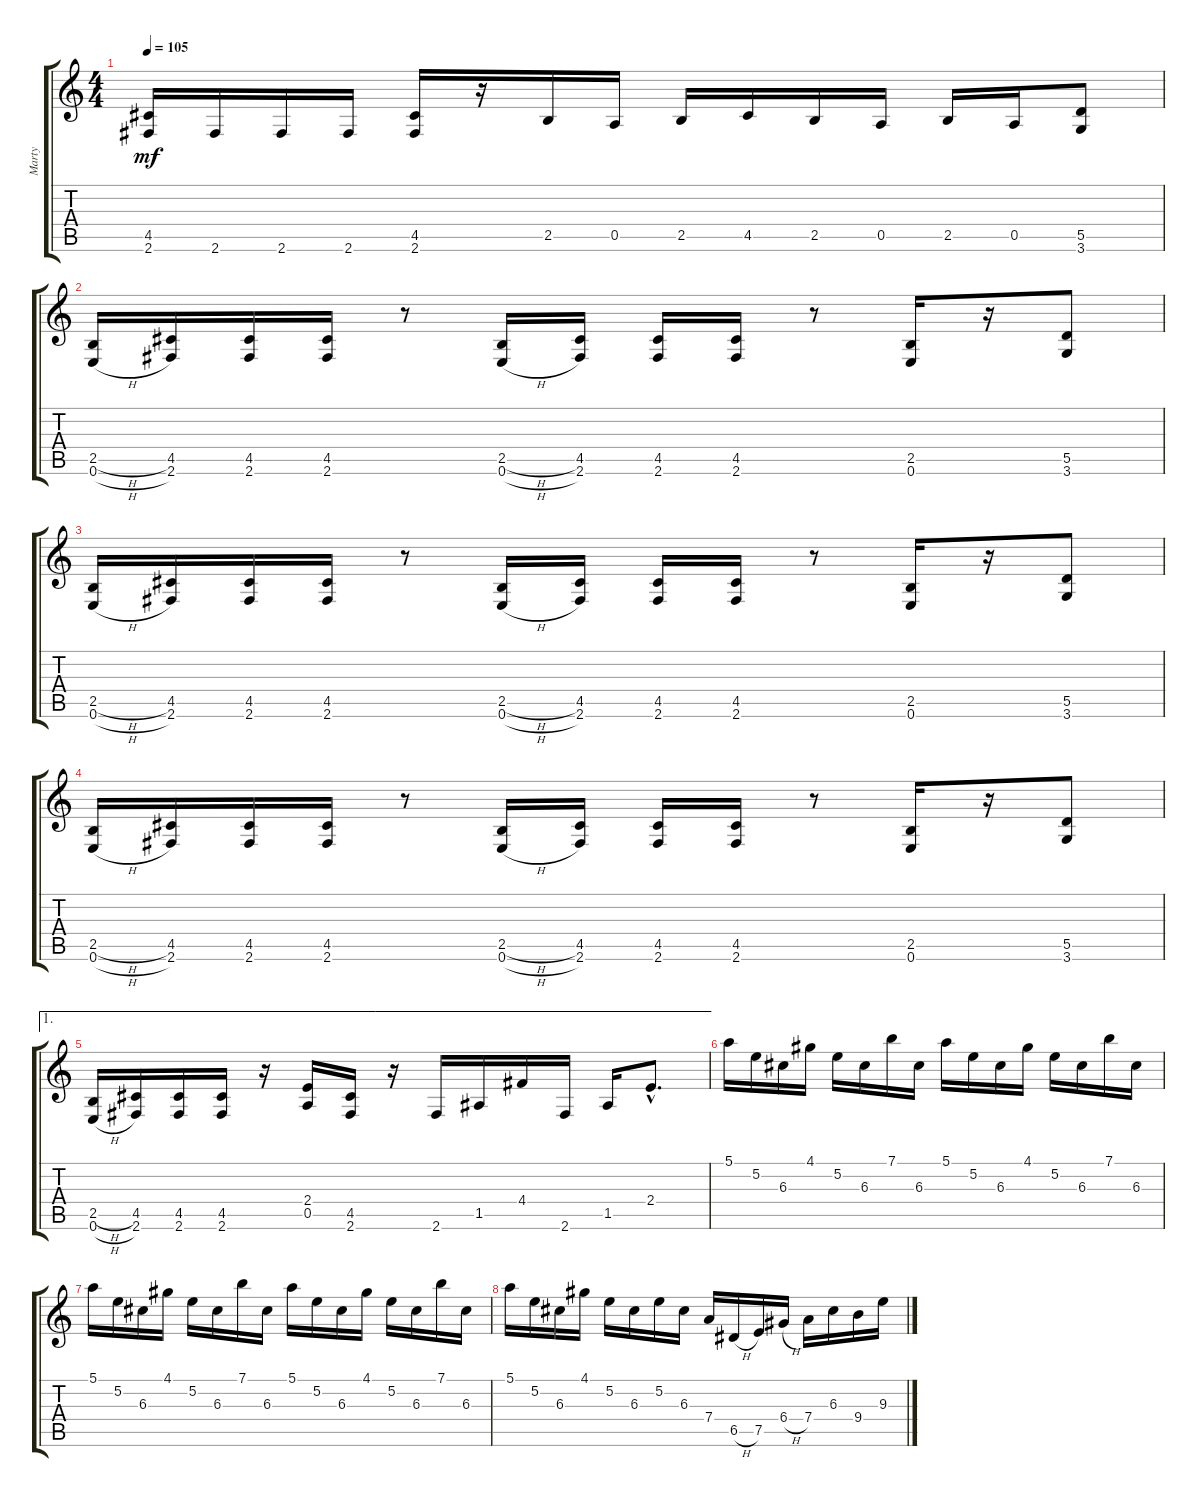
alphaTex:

\track ("Marty" "Marty") {instrument distortionguitar}
\staff {score tabs}
\tuning (E4 B3 G3 D3 A2 E2) {hide}
\ts (4 4)
\tempo 105
\clef g2
\ks c
(4.5 2.6).16{dy mf} 2.6.16 2.6.16 2.6.16 (4.5 2.6).16 r.16 2.5.16 0.5.16 2.5.16 4.5.16 2.5.16 0.5.16 2.5.16 0.5.16 (5.5 3.6).8 |
(2.5{h} 0.6{h}).16 (4.5 2.6).16 (4.5 2.6).16 (4.5 2.6).16 r.8 (2.5{h} 0.6{h}).16 (4.5 2.6).16 (4.5 2.6).16 (4.5 2.6).16 r.8 (2.5 0.6).16 r.16 (5.5 3.6).8 |
(2.5{h} 0.6{h}).16 (4.5 2.6).16 (4.5 2.6).16 (4.5 2.6).16 r.8 (2.5{h} 0.6{h}).16 (4.5 2.6).16 (4.5 2.6).16 (4.5 2.6).16 r.8 (2.5 0.6).16 r.16 (5.5 3.6).8 |
(2.5{h} 0.6{h}).16 (4.5 2.6).16 (4.5 2.6).16 (4.5 2.6).16 r.8 (2.5{h} 0.6{h}).16 (4.5 2.6).16 (4.5 2.6).16 (4.5 2.6).16 r.8 (2.5 0.6).16 r.16 (5.5 3.6).8 |
\ae 1
(2.5{h} 0.6{h}).16 (4.5 2.6).16 (4.5 2.6).16 (4.5 2.6).16 r.16 (2.4 0.5).16 (4.5 2.6).16 r.16 2.6.16 1.5.16 4.4.16 2.6.16 1.5.16 2.4{hac}.8{d} |
5.1.16 5.2.16 6.3.16 4.1.16 5.2.16 6.3.16 7.1.16 6.3.16 5.1.16 5.2.16 6.3.16 4.1.16 5.2.16 6.3.16 7.1.16 6.3.16 |
5.1.16 5.2.16 6.3.16 4.1.16 5.2.16 6.3.16 7.1.16 6.3.16 5.1.16 5.2.16 6.3.16 4.1.16 5.2.16 6.3.16 7.1.16 6.3.16 |
5.1.16 5.2.16 6.3.16 4.1.16 5.2.16 6.3.16 5.2.16 6.3.16 7.4.16 6.5{h}.16 7.5.16 6.4{h}.16 7.4.16 6.3.16 9.4.16 9.3.16
